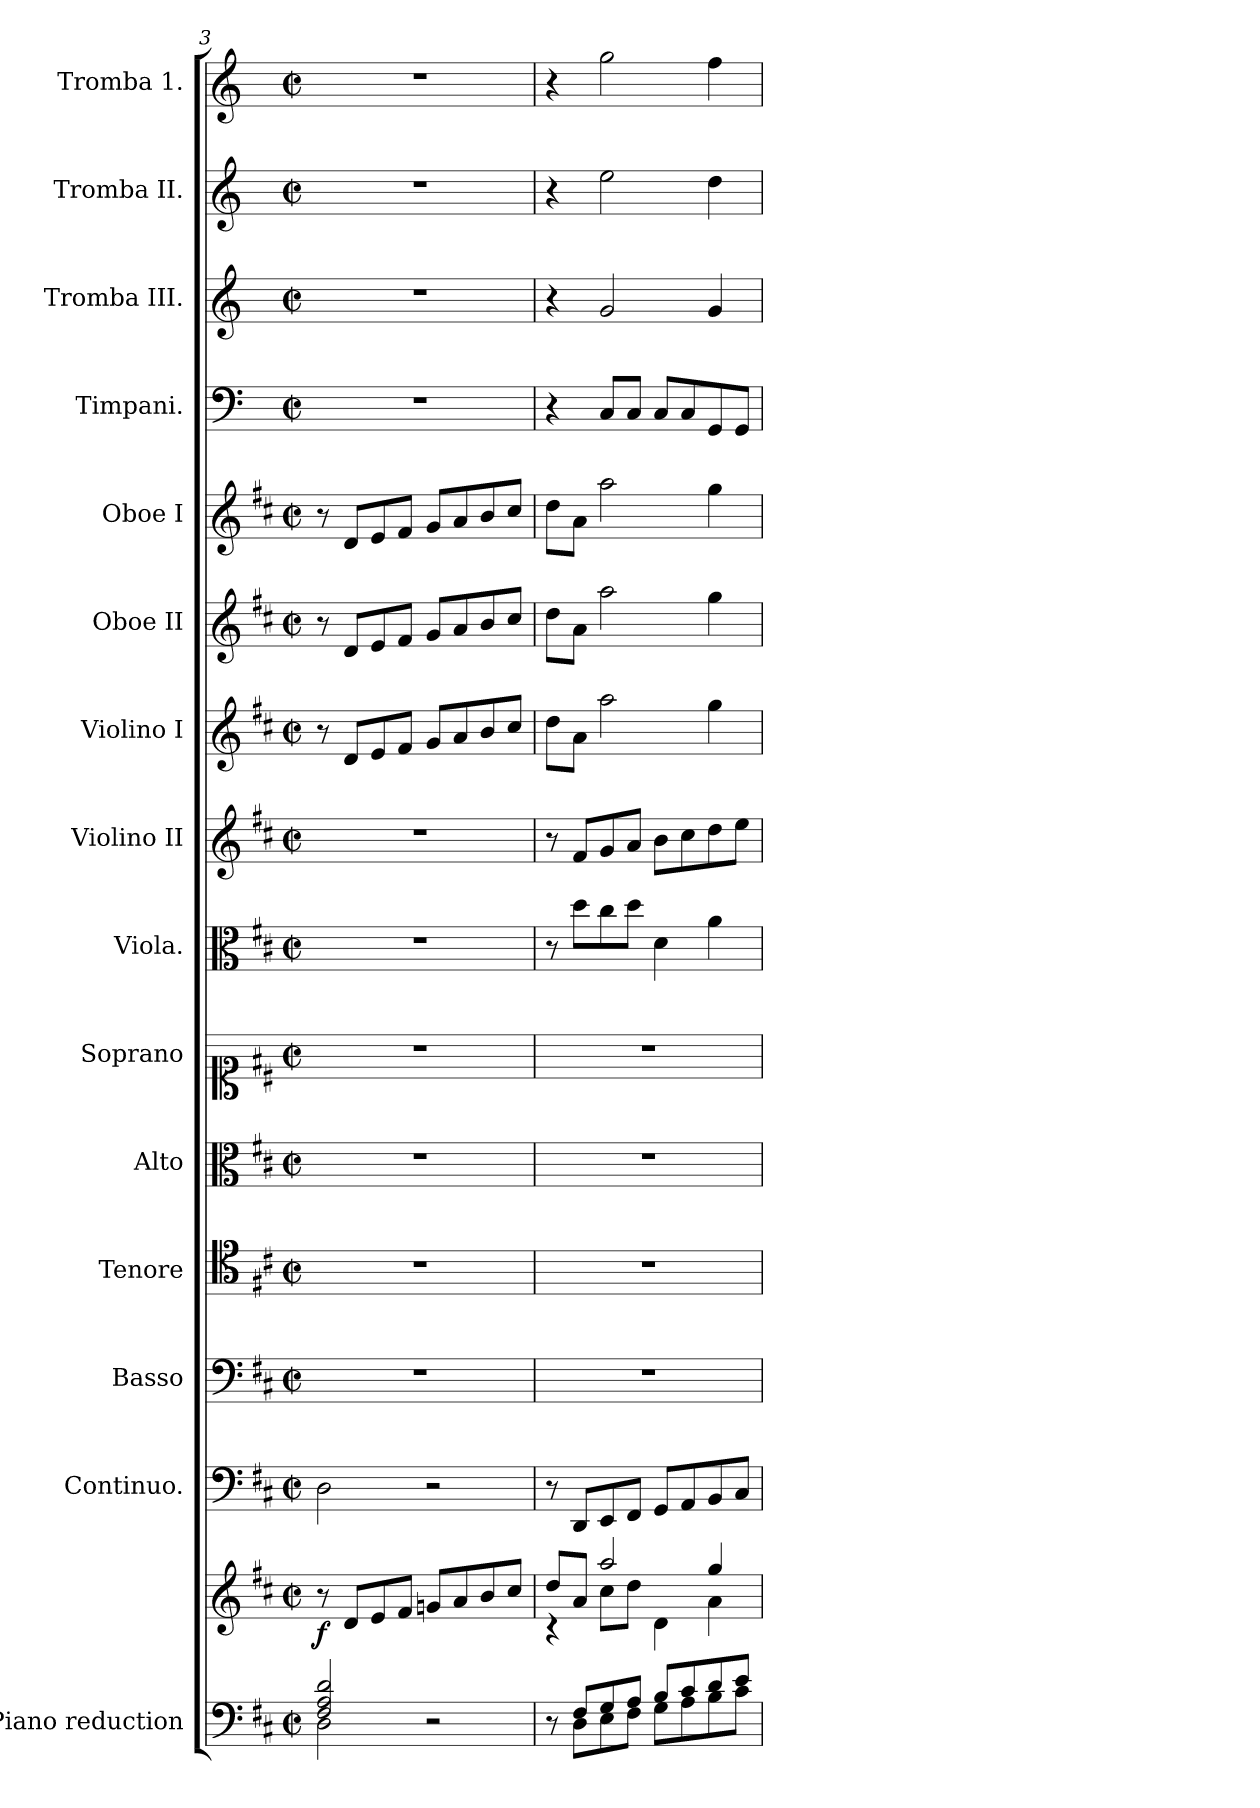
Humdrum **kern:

**kern	**kern	**dynam	**kern	**kern	**kern	**kern	**kern	**kern	**kern	**kern	**kern	**kern	**kern	**kern	**kern	**kern
*part15	*part15	*part15	*part14	*part13	*part12	*part11	*part10	*part9	*part8	*part7	*part6	*part5	*part4	*part3	*part2	*part1
*staff16	*staff15	*staff15/16	*staff14	*staff13	*staff12	*staff11	*staff10	*staff9	*staff8	*staff7	*staff6	*staff5	*staff4	*staff3	*staff2	*staff1
*I"Piano reduction	*	*	*I"Continuo.	*I"Basso	*I"Tenore	*I"Alto	*I"Soprano	*I"Viola.	*I"Violino II	*I"Violino I	*I"Oboe II	*I"Oboe I	*I"Timpani.	*I"Tromba III.	*I"Tromba II.	*I"Tromba 1.
*I'Pno	*	*	*	*	*	*	*	*I'Vla	*	*I'Vln	*I'Ob	*I'Ob	*I'Timp	*	*	*
*clefF4	*clefG2	*	*clefF4	*clefF4	*clefC4	*clefC3	*clefC1	*clefC3	*clefG2	*clefG2	*clefG2	*clefG2	*clefF4	*clefG2	*clefG2	*clefG2
*	*	*	*	*	*	*	*	*	*	*	*	*	*ITrd-1c-2	*ITrd4c7	*ITrd4c7	*ITrd4c7
*k[f#c#]	*k[f#c#]	*	*k[f#c#]	*k[f#c#]	*k[f#c#]	*k[f#c#]	*k[f#c#]	*k[f#c#]	*k[f#c#]	*k[f#c#]	*k[f#c#]	*k[f#c#]	*k[f#c#]	*k[b-]	*k[b-]	*k[b-]
*M2/2	*M2/2	*	*M2/2	*M2/2	*M2/2	*M2/2	*M2/2	*M2/2	*M2/2	*M2/2	*M2/2	*M2/2	*M2/2	*M2/2	*M2/2	*M2/2
*met(c|)	*met(c|)	*	*met(c|)	*met(c|)	*met(c|)	*met(c|)	*met(c|)	*met(c|)	*met(c|)	*met(c|)	*met(c|)	*met(c|)	*met(c|)	*met(c|)	*met(c|)	*met(c|)
=3	=3	=3	=3	=3	=3	=3	=3	=3	=3	=3	=3	=3	=3	=3	=3	=3
*^	*	*	*	*	*	*	*	*	*	*	*	*	*	*	*	*
!	!	!	!LO:DY:b	!	!	!	!	!	!	!	!	!	!	!	!	!	!
2F#/ 2A/ 2d/	2D\	8r	f	2D\	1r	1r	1r	1r	1r	1r	8r	8r	8r	1r	1r	1r	1r
.	.	8d/L	.	.	.	.	.	.	.	.	8d/L	8d/L	8d/L	.	.	.	.
.	.	8e/	.	.	.	.	.	.	.	.	8e/	8e/	8e/	.	.	.	.
.	.	8f#/J	.	.	.	.	.	.	.	.	8f#/J	8f#/J	8f#/J	.	.	.	.
2r	2ryy	8gn/L	.	2r	.	.	.	.	.	.	8g/L	8g/L	8g/L	.	.	.	.
.	.	8a/	.	.	.	.	.	.	.	.	8a/	8a/	8a/	.	.	.	.
.	.	8b/	.	.	.	.	.	.	.	.	8b/	8b/	8b/	.	.	.	.
.	.	8cc#/J	.	.	.	.	.	.	.	.	8cc#/J	8cc#/J	8cc#/J	.	.	.	.
=4	=4	=4	=4	=4	=4	=4	=4	=4	=4	=4	=4	=4	=4	=4	=4	=4	=4
*	*	*^	*	*	*	*	*	*	*	*	*	*	*	*	*	*	*
8r	8ryy	8dd/L	4r	.	8r	1r	1r	1r	1r	8r	8r	8dd\L	8dd\L	8dd\L	4r	4r	4r	4r
8F#/L	8D\L	8a/J	.	.	8DD/L	.	.	.	.	8dd\L	8f#/L	8a\J	8a\J	8a\J	.	.	.	.
8G/	8E\	2aa/	8cc#\L	.	8EE/	.	.	.	.	8cc#\	8g/	2aa\	2aa\	2aa\	8D/L	2c/	2a\	2cc\
8A/J	8F#\J	.	8dd\J	.	8FF#/J	.	.	.	.	8dd\J	8a/J	.	.	.	8D/J	.	.	.
8B/L	8G\L	.	4d\	.	8GG/L	.	.	.	.	4d\	8b\L	.	.	.	8D/L	.	.	.
8c#/	8A\	.	.	.	8AA/	.	.	.	.	.	8cc#\	.	.	.	8D/	.	.	.
8d/	8B\	4gg/	4a\	.	8BB/	.	.	.	.	4a\	8dd\	4gg\	4gg\	4gg\	8AA/	4c/	4g\	4b-\
8e/J	8c#\J	.	.	.	8C#/J	.	.	.	.	.	8ee\J	.	.	.	8AA/J	.	.	.
*v	*v	*	*	*	*	*	*	*	*	*	*	*	*	*	*	*	*	*
*	*v	*v	*	*	*	*	*	*	*	*	*	*	*	*	*	*	*
=	=	=	=	=	=	=	=	=	=	=	=	=	=	=	=	=
*-	*-	*-	*-	*-	*-	*-	*-	*-	*-	*-	*-	*-	*-	*-	*-	*-
